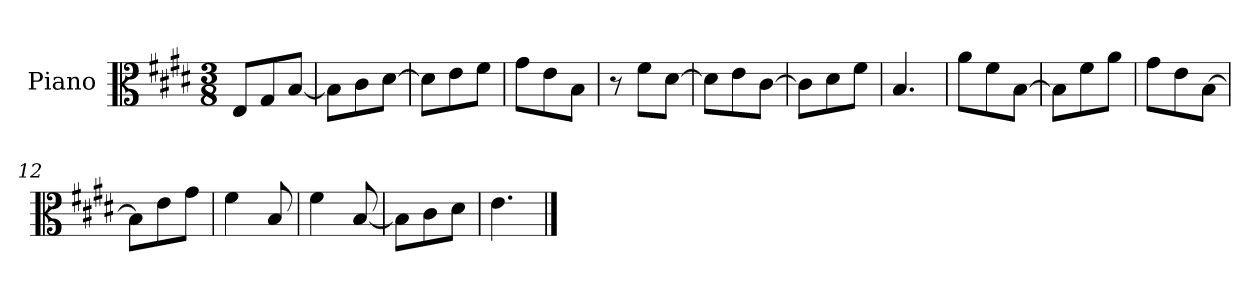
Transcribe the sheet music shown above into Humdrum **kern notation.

**kern
*part1
*staff1
*I"Piano
*I'Pno
*clefC3
*k[f#c#g#d#]
*M3/8
=1
8E/L
8G#/
[8B/J
=2
8B\L]
8c#\
[8d#\J
=3
8d#\L]
8e\
8f#\J
=4
8g#\L
8e\
8B\J
=5
8r
8f#\L
[8d#\J
=6
8d#\L]
8e\
[8c#\J
=7
8c#\L]
8d#\
8f#\J
=8
4.B/
=9
8a\L
8f#\
[8B\J
=10
8B\L]
8f#\
8a\J
=11
8g#\L
8e\
[8B\J
=12
8B\L]
8e\
8g#\J
=13
4f#\
8B/
=14
4f#\
[8B/
=15
8B\L]
8c#\
8d#\J
=16
4.e\
==
*-
